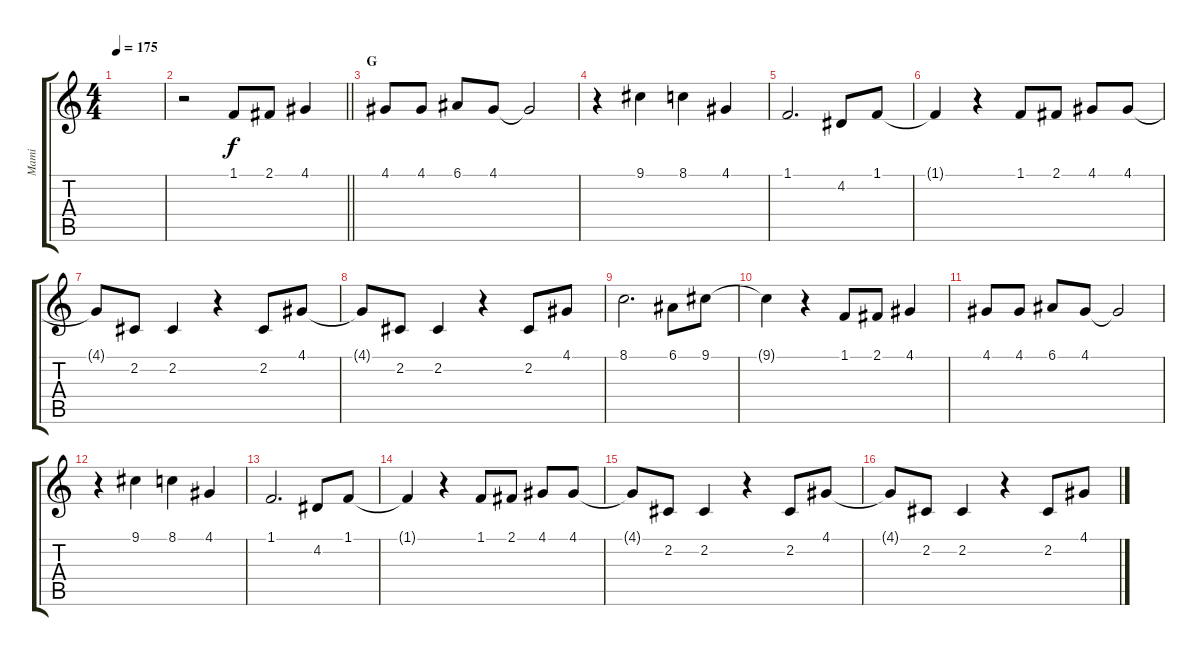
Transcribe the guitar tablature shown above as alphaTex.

\track ("Mami" "Mami") {instrument flute}
\staff {score tabs}
\tuning (E4 B3 G3 D3 A2 E2) {hide}
\ts (4 4)
\tempo 175
\clef g2
\ks c
|
\barLineRight lightlight
r.2 1.1.8 2.1.8 4.1.4 |
\section ("" "G")
4.1.8 4.1.8 6.1.8 4.1.8 4.1{t}.2 |
r.4 9.1.4 8.1.4 4.1.4 |
1.1.2{d} 4.2.8 1.1.8 |
1.1{t}.4 r.4 1.1.8 2.1.8 4.1.8 4.1.8 |
4.1{t}.8 2.2.8 2.2.4 r.4 2.2.8 4.1.8 |
4.1{t}.8 2.2.8 2.2.4 r.4 2.2.8 4.1.8 |
8.1.2{d} 6.1.8 9.1.8 |
9.1{t}.4 r.4 1.1.8 2.1.8 4.1.4 |
4.1.8 4.1.8 6.1.8 4.1.8 4.1{t}.2 |
r.4 9.1.4 8.1.4 4.1.4 |
1.1.2{d} 4.2.8 1.1.8 |
1.1{t}.4 r.4 1.1.8 2.1.8 4.1.8 4.1.8 |
4.1{t}.8 2.2.8 2.2.4 r.4 2.2.8 4.1.8 |
4.1{t}.8 2.2.8 2.2.4 r.4 2.2.8 4.1.8
